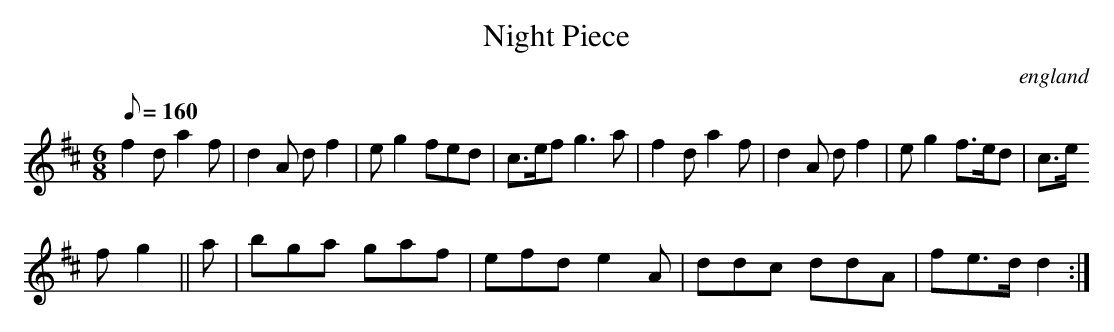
X:1
T: Night Piece
O:england
M:6/8
L:1/8
Q:160
K:D
f2 d a2 f|d2 A d f2|e g2 fed|c>ef g3 a|f2 d a2 f|d2 A d f2|e g2 f>ed|c>e
f g2||\
a|bga gaf|efd e2 A| ddc ddA| fe>d d2:|
